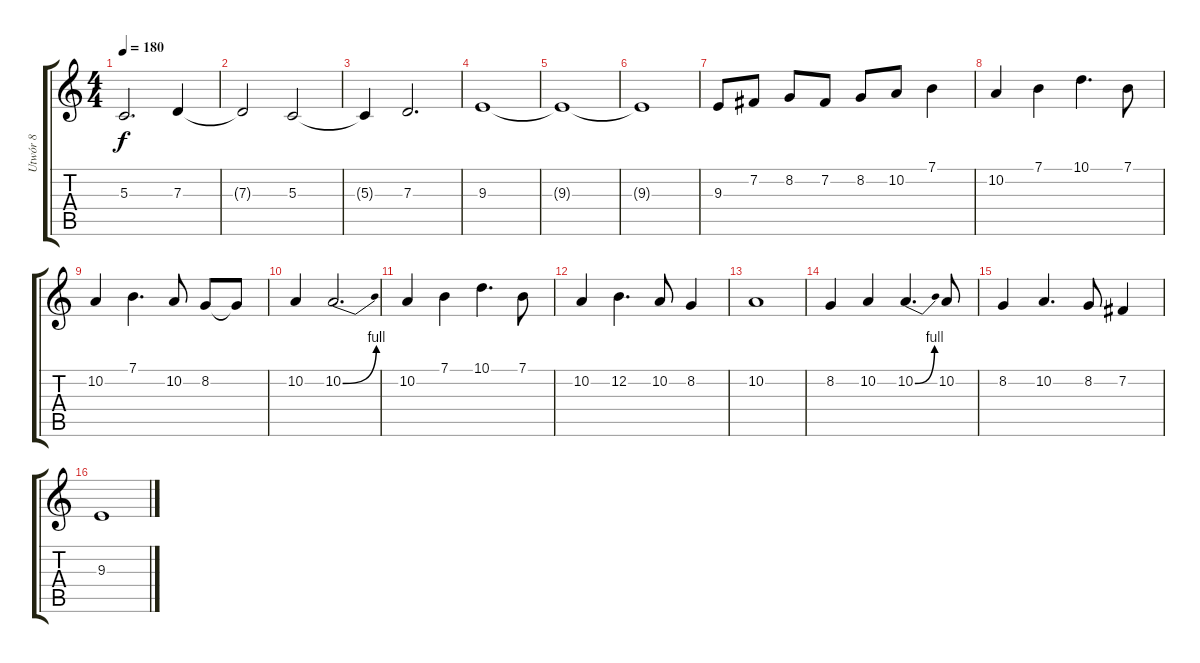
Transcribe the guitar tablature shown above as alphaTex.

\track ("Utwór 8" "Utwór 8") {instrument stringensemble1}
\staff {score tabs}
\tuning (E4 B3 G3 D3 A2 E2) {hide}
\ts (4 4)
\tempo 180
\clef g2
\ks c
5.3.2{d dy f} 7.3.4 |
7.3{t}.2 5.3.2 |
5.3{t}.4 7.3.2{d} |
9.3.1 |
9.3{t}.1 |
9.3{t}.1 |
9.3.8 7.2.8 8.2.8 7.2.8 8.2.8 10.2.8 7.1.4 |
10.2.4 7.1.4 10.1.4{d} 7.1.8 |
10.2.4 7.1.4{d} 10.2.8 8.2.8 8.2{t}.8 |
10.2.4 10.2{be (bend 0 0 60 4)}.2{d} |
10.2.4 7.1.4 10.1.4{d} 7.1.8 |
10.2.4 12.2.4{d} 10.2.8 8.2.4 |
10.2.1 |
8.2.4 10.2.4 10.2{be (bend 0 0 60 4)}.4{d} 10.2.8 |
8.2.4 10.2.4{d} 8.2.8 7.2.4 |
9.3.1
